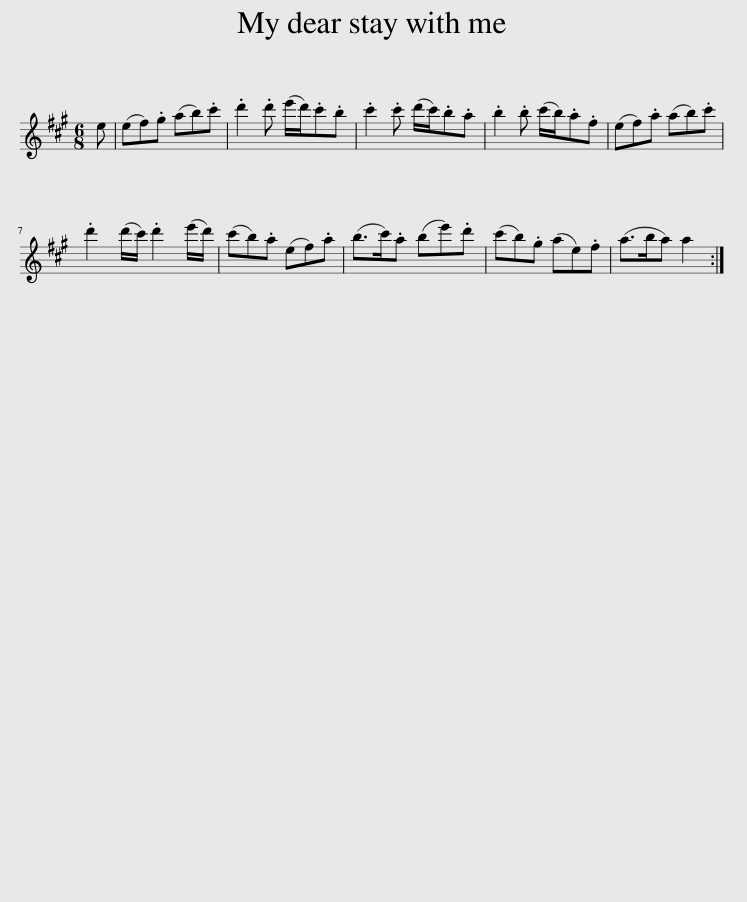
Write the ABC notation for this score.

X:1
L:1/8
M:6/8
I:linebreak $
K:A
V:1 treble
V:1
 e | (ef).g (ab).c' | .d'2 .d' (e'/d'/).c'.b | .c'2 .c' (d'/c'/).b.a | .b2 .b (c'/b/).a.f | %5
 (ef).a (ab).c' |$ .d'2 (d'/c'/) .d'2 (e'/d'/) | (c'b).a (ef).a | (b>c').a (be').d' | (c'b).g (ae).f | %10
 (a>ba) a2 :| %11
